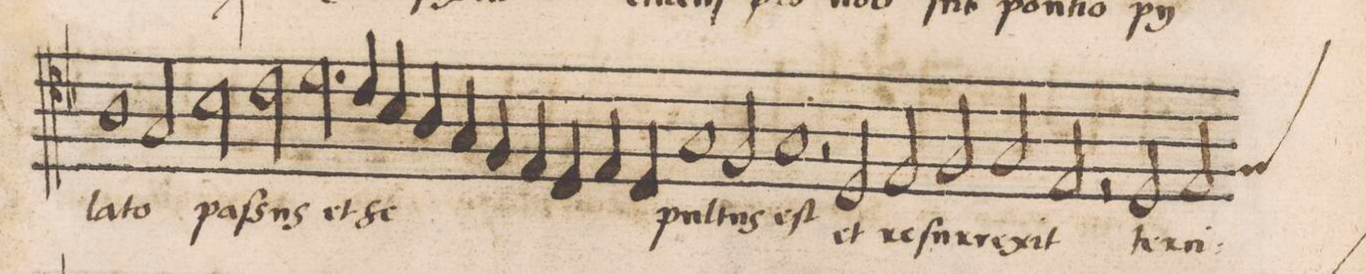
**kern	**text
*I"TENOR	*
*clefC4	*
*k[b-]	*
*met(C|)	*
*M2/1	*
1A\	-la-
=84-	=84-
2G/	-to
2B-\	paſ-
2c\	-sus
2.d\	et
=85-	=85-
4c/	se-
4B-/	.
4A/	.
4G/	.
4F/	.
4E/	.
4D/	.
=86-	=86-
4E/	.
4D/	.
1G/	-pul-
2F/	-tus
=87-	=87-
1G/	eſt
2r	.
2D/	et
=88-	=88-
2E/	re-
2F/	-ſur-
2G/	-re-
2E/	-xit
=89-	=89-
2r	.
2D/	ter-
*custos:F	*
2E/	-ti-
*-	*-
